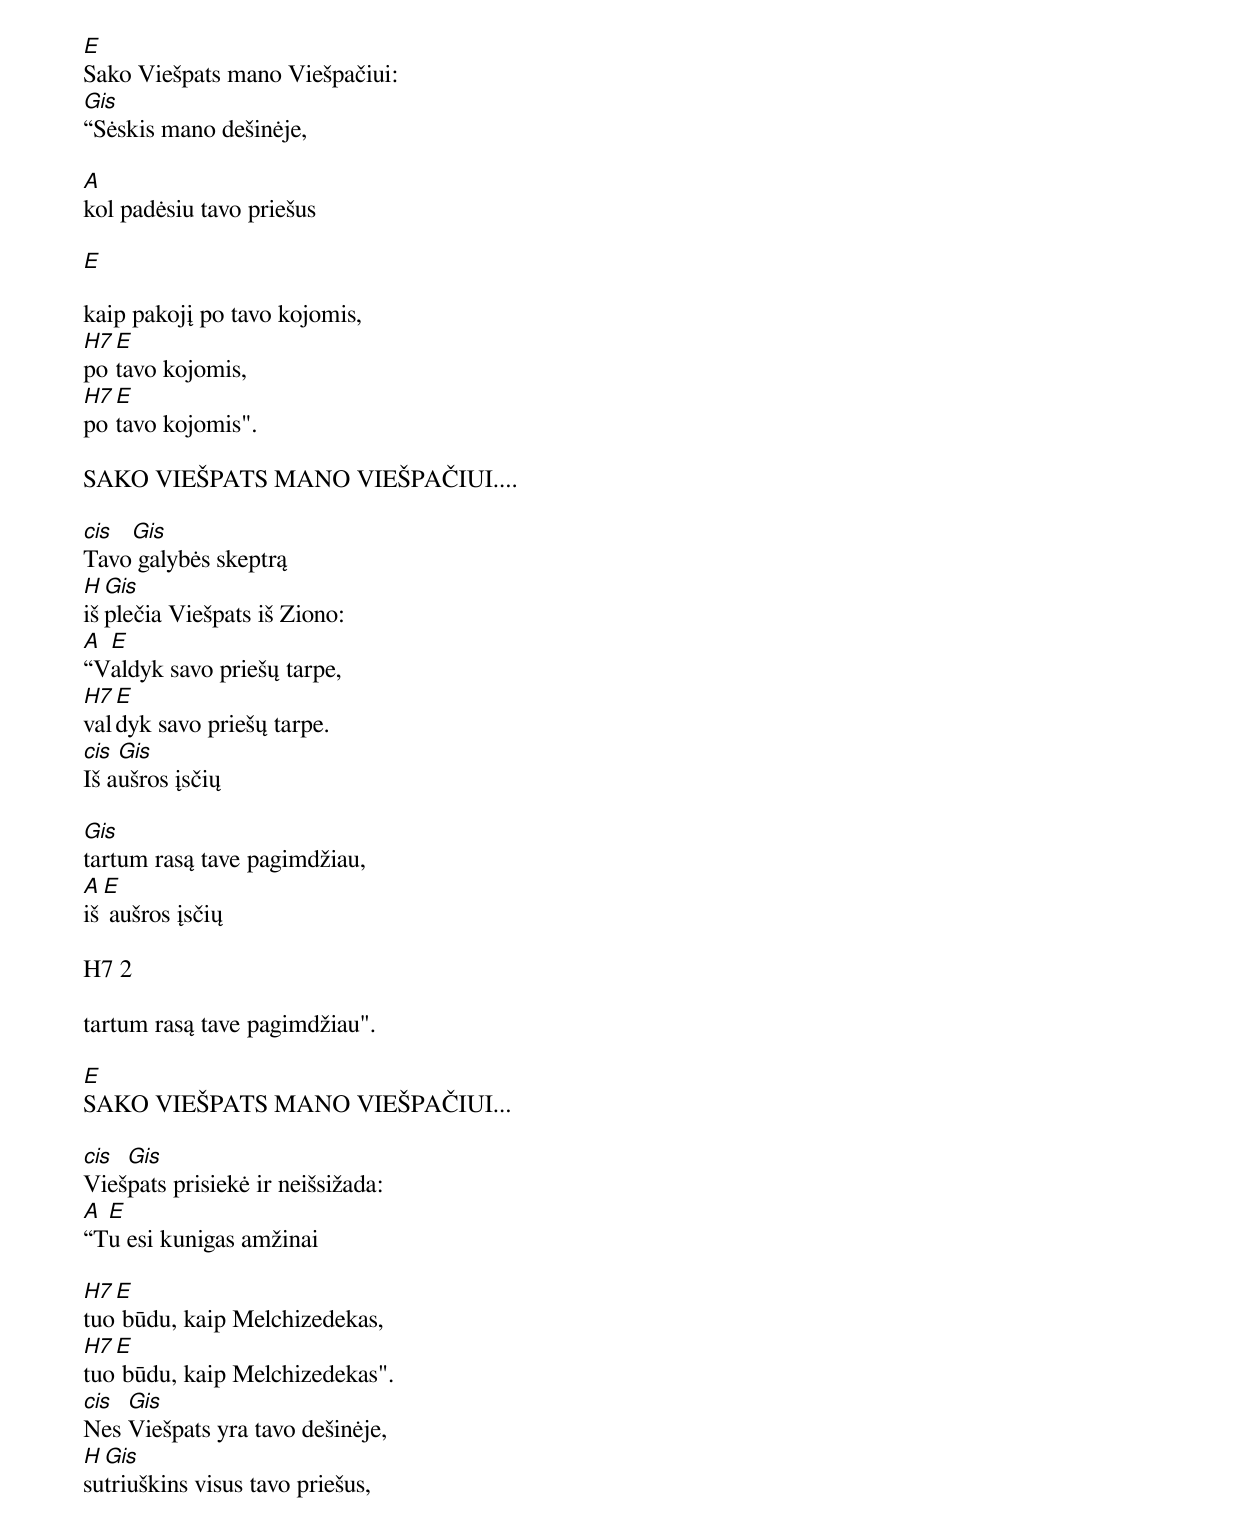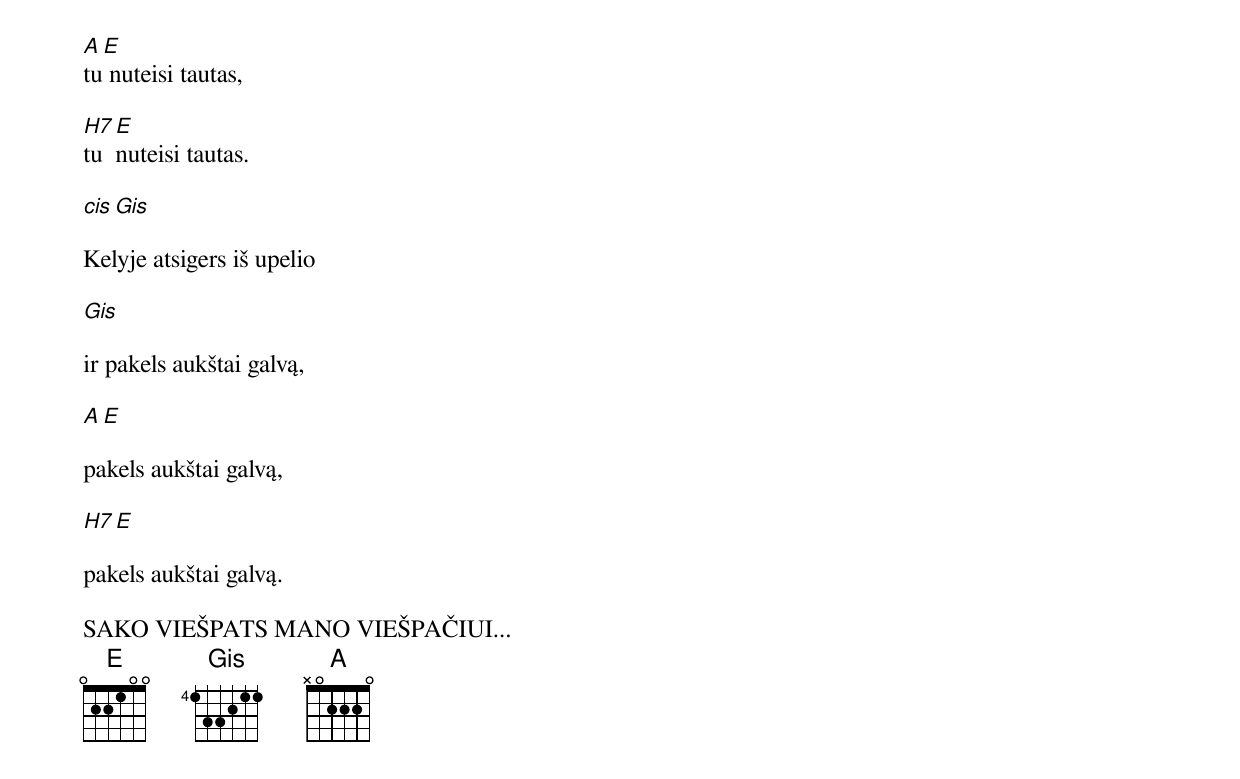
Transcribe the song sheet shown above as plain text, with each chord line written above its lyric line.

PSALMĖ 109 (110) - SAKO VIEŠPATS MANO VIEŠPAČIUI

E
Sako Viešpats mano Viešpačiui:
Gis
“Sėskis mano dešinėje,

A
kol padėsiu tavo priešus

E

kaip pakojį po tavo kojomis,
H7 E
po tavo kojomis,
H7 E
po tavo kojomis".

SAKO VIEŠPATS MANO VIEŠPAČIUI....

cis Gis
Tavo galybės skeptrą
H Gis
išplečia Viešpats iš Ziono:
A E
“Valdyk savo priešų tarpe,
H7 E
valdyk savo priešų tarpe.
cis Gis
Iš aušros įsčių

Gis
tartum rasą tave pagimdžiau,
A E
iš aušros įsčių

H7 2

tartum rasą tave pagimdžiau".

E
SAKO VIEŠPATS MANO VIEŠPAČIUI...

cis Gis
Viešpats prisiekė ir neišsižada:
A E
“Tu esi kunigas amžinai

H7 E
tuo būdu, kaip Melchizedekas,
H7 E
tuo būdu, kaip Melchizedekas".
cis Gis
Nes Viešpats yra tavo dešinėje,
H Gis
sutriuškins visus tavo priešus,
A E
tu nuteisi tautas,

H7 E
tu nuteisi tautas.

cis Gis

Kelyje atsigers iš upelio

Gis

ir pakels aukštai galvą,

A E

pakels aukštai galvą,

H7 E

pakels aukštai galvą.

SAKO VIEŠPATS MANO VIEŠPAČIUI...
